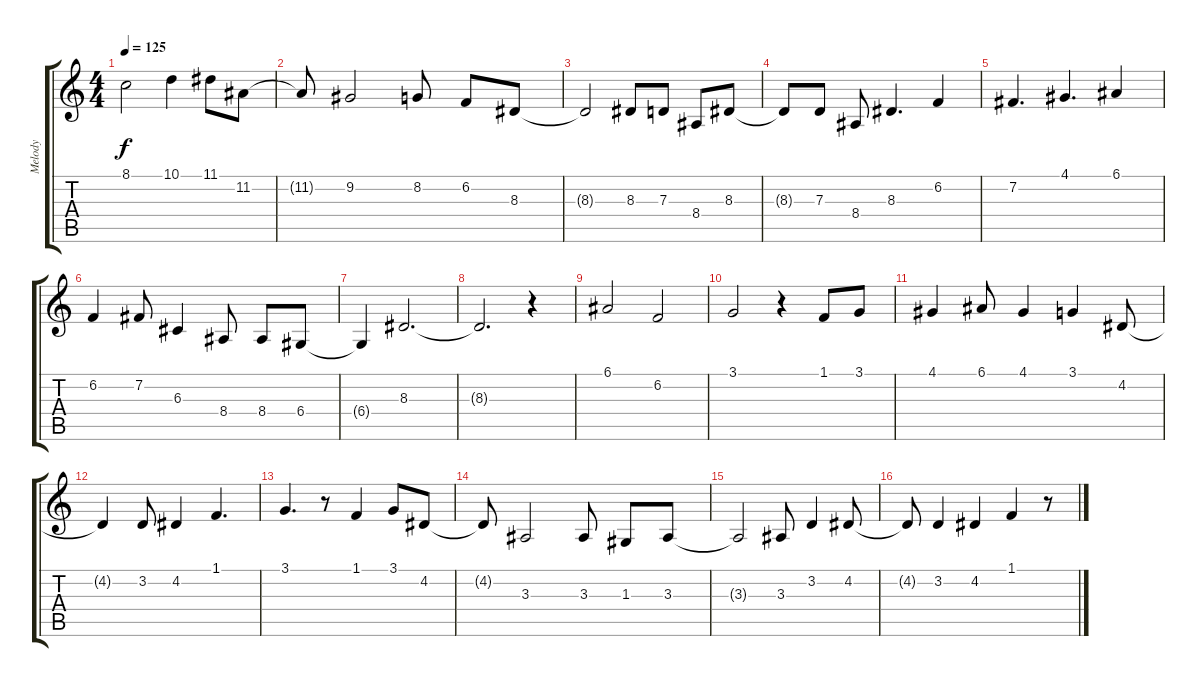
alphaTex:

\track ("Melody" "Melody") {instrument vibraphone}
\staff {score tabs}
\tuning (E4 B3 G3 D3 A2 E2) {hide}
\ts (4 4)
\tempo 125
\clef g2
\ks c
8.1.2{dy f} 10.1.4 11.1.8 11.2.8 |
11.2{t}.8 9.2.2 8.2.8 6.2.8 8.3.8 |
8.3{t}.2 8.3.8 7.3.8 8.4.8 8.3.8 |
8.3{t}.8 7.3.8 8.4.8 8.3.4{d} 6.2.4 |
7.2.4{d} 4.1.4{d} 6.1.4 |
6.2.4 7.2.8 6.3.4 8.4.8 8.4.8 6.4.8 |
6.4{t}.4 8.3.2{d} |
8.3{t}.2{d} r.4 |
6.1.2 6.2.2 |
3.1.2 r.4 1.1.8 3.1.8 |
4.1.4 6.1.8 4.1.4 3.1.4 4.2.8 |
4.2{t}.4 3.2.8 4.2.4 1.1.4{d} |
3.1.4{d} r.8 1.1.4 3.1.8 4.2.8 |
4.2{t}.8 3.3.2 3.3.8 1.3.8 3.3.8 |
3.3{t}.2 3.3.8 3.2.4 4.2.8 |
4.2{t}.8 3.2.4 4.2.4 1.1.4 r.8
